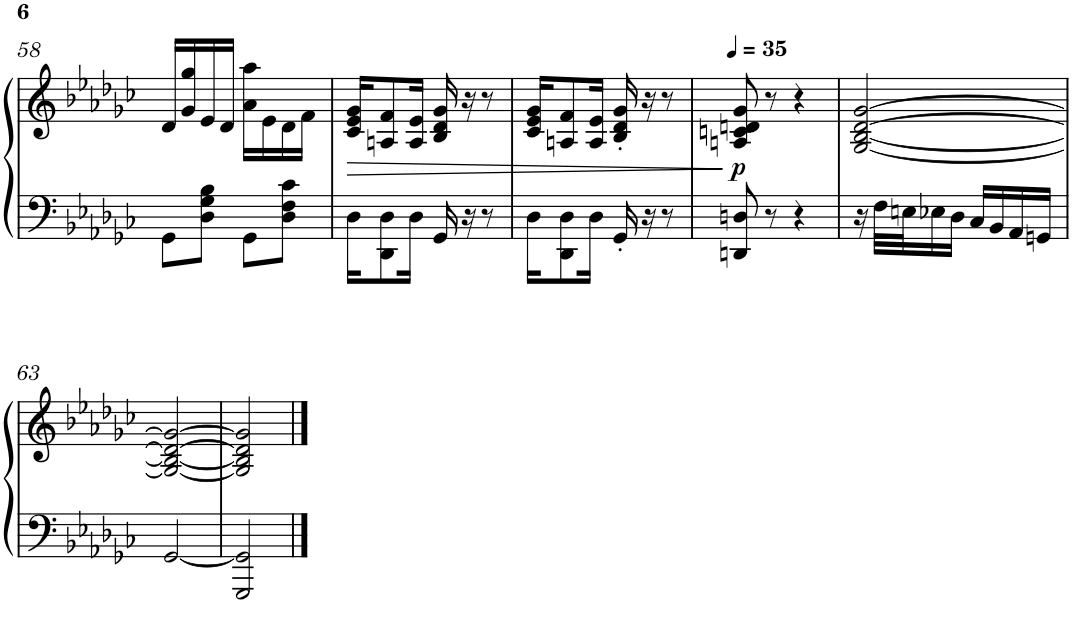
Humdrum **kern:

**kern	**kern	**dynam
*part1	*part1	*part1
*staff2	*staff1	*staff1/2
*I"Piano	*	*
*I'Pno.	*	*
!!LO:PB:g=z
*clefF4	*clefG2	*
*k[b-e-a-d-g-c-]	*k[b-e-a-d-g-c-]	*
*G-:	*G-:	*
*M2/4	*M2/4	*
=58	=58	=58
8GG-\L	16d-/LL	.
.	16g-/ 16gg-/	.
8D-\ 8G-\ 8B-\J	16e-/	.
.	16d-/JJ	.
8GG-\L	16a-\ 16aa-\LL	.
.	16e-\	.
8D-\ 8F\ 8c-\J	16d-\	.
.	16f\JJ	.
=59	=59	=59
!	!	!LO:HP:b
16D-\KL	16c-/ 16e-/ 16g-/KL	>
8DD-\ 8D-\	8An/ 8f/	.
16D-\Jk	16A/ 16e-/Jk	.
16GG-/	16B-/ 16d-/ 16g-/	.
16r	16r	.
8r	8r	.
=60	=60	=60
16D-\KL	16c-/ 16e-/ 16g-/KL	.
8DD-\ 8D-\	8An/ 8f/	.
16D-\Jk	16A/ 16e-/Jk	.
16GG-'/	16B-/' 16d-/' 16g-/'	.
16r	16r	.
8r	8r	.
.	.	]
=61	=61	=61
*	*MM35	*
!	!	!LO:DY:b
8DDn/ 8Dn/	8An/ 8cn/ 8dn/ 8g-/	p
8r	8r	.
4r	4r	.
=62	=62	=62
16r	[2G-/ [2B-/ [2d-/ [2g-/	.
32F\LLL	.	.
32En\J	.	.
16E-X\	.	.
16D-\JJ	.	.
16C-/LL	.	.
16BB-/	.	.
16AA-/	.	.
16GGn/JJ	.	.
!!LO:LB:g=z
=63	=63	=63
[2GG-/	2G-/_ 2B-/_ 2d-/_ 2g-/_	.
=64	=64	=64
2GGG-/ 2GG-/]	2G-/] 2B-/] 2d-/] 2g-/]	.
==	==	==
*-	*-	*-
